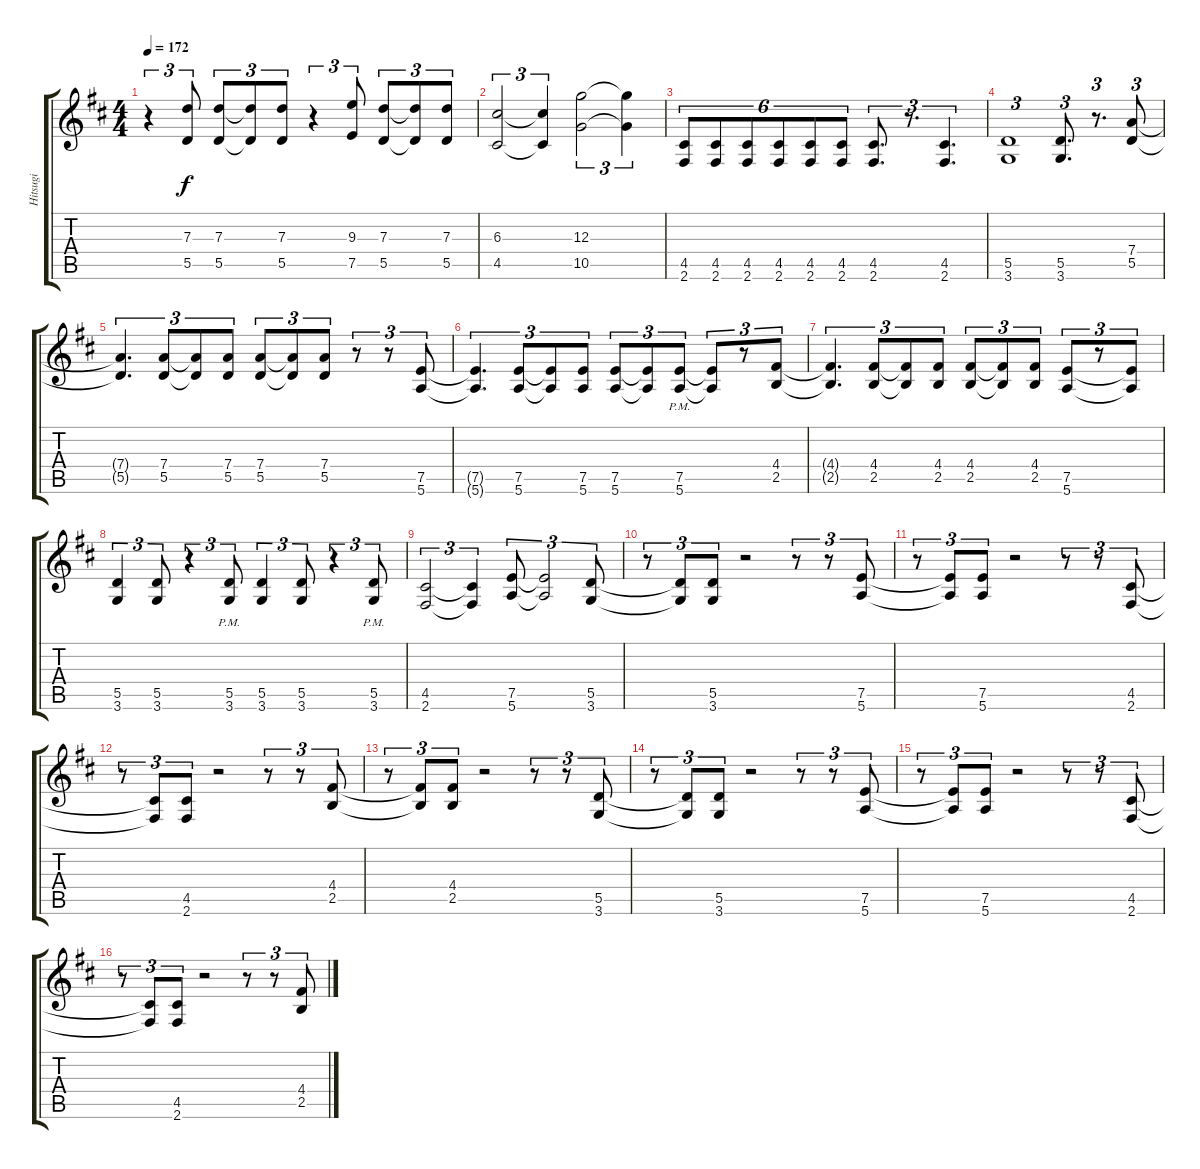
\track ("Hitsugi" "Hitsugi") {instrument distortionguitar}
\staff {score tabs}
\tuning (E4 B3 G3 D3 A2 E2) {hide}
\ts (4 4)
\tempo 172
\clef g2
\ks bminor
r.4{tu (3 2) dy f} (7.3 5.5).8{tu (3 2)} (7.3 5.5).8{tu (3 2)} (7.3{t} 5.5{t}).8{tu (3 2)} (7.3 5.5).8{tu (3 2)} r.4{tu (3 2)} (9.3 7.5).8{tu (3 2)} (7.3 5.5).8{tu (3 2)} (7.3{t} 5.5{t}).8{tu (3 2)} (7.3 5.5).8{tu (3 2)} |
(6.3 4.5).2{tu (3 2)} (6.3{t} 4.5{t}).4{tu (3 2)} (12.3 10.5).2{tu (3 2)} (12.3{t} 10.5{t}).4{tu (3 2)} |
(4.5 2.6).8{tu (6 4)} (4.5 2.6).8{tu (6 4)} (4.5 2.6).8{tu (6 4)} (4.5 2.6).8{tu (6 4)} (4.5 2.6).8{tu (6 4)} (4.5 2.6).8{tu (6 4)} (4.5 2.6).8{d tu (3 2)} r.8{d tu (3 2)} (4.5 2.6).4{d tu (3 2)} |
(5.5 3.6).1{tu (3 2)} (5.5 3.6).8{d tu (3 2)} r.8{d tu (3 2)} (7.4 5.5).8{tu (3 2)} |
(7.4{t} 5.5{t}).4{d tu (3 2)} (7.4 5.5).8{tu (3 2)} (7.4{t} 5.5{t}).8{tu (3 2)} (7.4 5.5).8{tu (3 2)} (7.4 5.5).8{tu (3 2)} (7.4{t} 5.5{t}).8{tu (3 2)} (7.4 5.5).8{tu (3 2)} r.8{tu (3 2)} r.8{tu (3 2)} (7.5 5.6).8{tu (3 2)} |
(7.5{t} 5.6{t}).4{d tu (3 2)} (7.5 5.6).8{tu (3 2)} (7.5{t} 5.6{t}).8{tu (3 2)} (7.5 5.6).8{tu (3 2)} (7.5 5.6).8{tu (3 2)} (7.5{t} 5.6{t}).8{tu (3 2)} (7.5{pm} 5.6{pm}).8{tu (3 2)} (7.5{t} 5.6{t}).8{tu (3 2)} r.8{tu (3 2)} (4.4 2.5).8{tu (3 2)} |
(4.4{t} 2.5{t}).4{d tu (3 2)} (4.4 2.5).8{tu (3 2)} (4.4{t} 2.5{t}).8{tu (3 2)} (4.4 2.5).8{tu (3 2)} (4.4 2.5).8{tu (3 2)} (4.4{t} 2.5{t}).8{tu (3 2)} (4.4 2.5).8{tu (3 2)} (7.5 5.6).8{tu (3 2)} r.8{tu (3 2)} (7.5{t} 5.6{t}).8{tu (3 2)} |
(5.5 3.6).4{tu (3 2)} (5.5 3.6).8{tu (3 2)} r.4{tu (3 2)} (5.5{pm} 3.6{pm}).8{tu (3 2)} (5.5 3.6).4{tu (3 2)} (5.5 3.6).8{tu (3 2)} r.4{tu (3 2)} (5.5{pm} 3.6{pm}).8{tu (3 2)} |
(4.5 2.6).2{tu (3 2)} (4.5{t} 2.6{t}).4{tu (3 2)} (7.5 5.6).8{tu (3 2)} (7.5{t} 5.6{t}).2{tu (3 2)} (5.5 3.6).8{tu (3 2)} |
r.8{tu (3 2)} (5.5{t} 3.6{t}).8{tu (3 2)} (5.5 3.6).8{tu (3 2)} r.2 r.8{tu (3 2)} r.8{tu (3 2)} (7.5 5.6).8{tu (3 2)} |
r.8{tu (3 2)} (7.5{t} 5.6{t}).8{tu (3 2)} (7.5 5.6).8{tu (3 2)} r.2 r.8{tu (3 2)} r.8{tu (3 2)} (4.5 2.6).8{tu (3 2)} |
r.8{tu (3 2)} (4.5{t} 2.6{t}).8{tu (3 2)} (4.5 2.6).8{tu (3 2)} r.2 r.8{tu (3 2)} r.8{tu (3 2)} (4.4 2.5).8{tu (3 2)} |
r.8{tu (3 2)} (4.4{t} 2.5{t}).8{tu (3 2)} (4.4 2.5).8{tu (3 2)} r.2 r.8{tu (3 2)} r.8{tu (3 2)} (5.5 3.6).8{tu (3 2)} |
r.8{tu (3 2)} (5.5{t} 3.6{t}).8{tu (3 2)} (5.5 3.6).8{tu (3 2)} r.2 r.8{tu (3 2)} r.8{tu (3 2)} (7.5 5.6).8{tu (3 2)} |
r.8{tu (3 2)} (7.5{t} 5.6{t}).8{tu (3 2)} (7.5 5.6).8{tu (3 2)} r.2 r.8{tu (3 2)} r.8{tu (3 2)} (4.5 2.6).8{tu (3 2)} |
r.8{tu (3 2)} (4.5{t} 2.6{t}).8{tu (3 2)} (4.5 2.6).8{tu (3 2)} r.2 r.8{tu (3 2)} r.8{tu (3 2)} (4.4 2.5).8{tu (3 2)}
